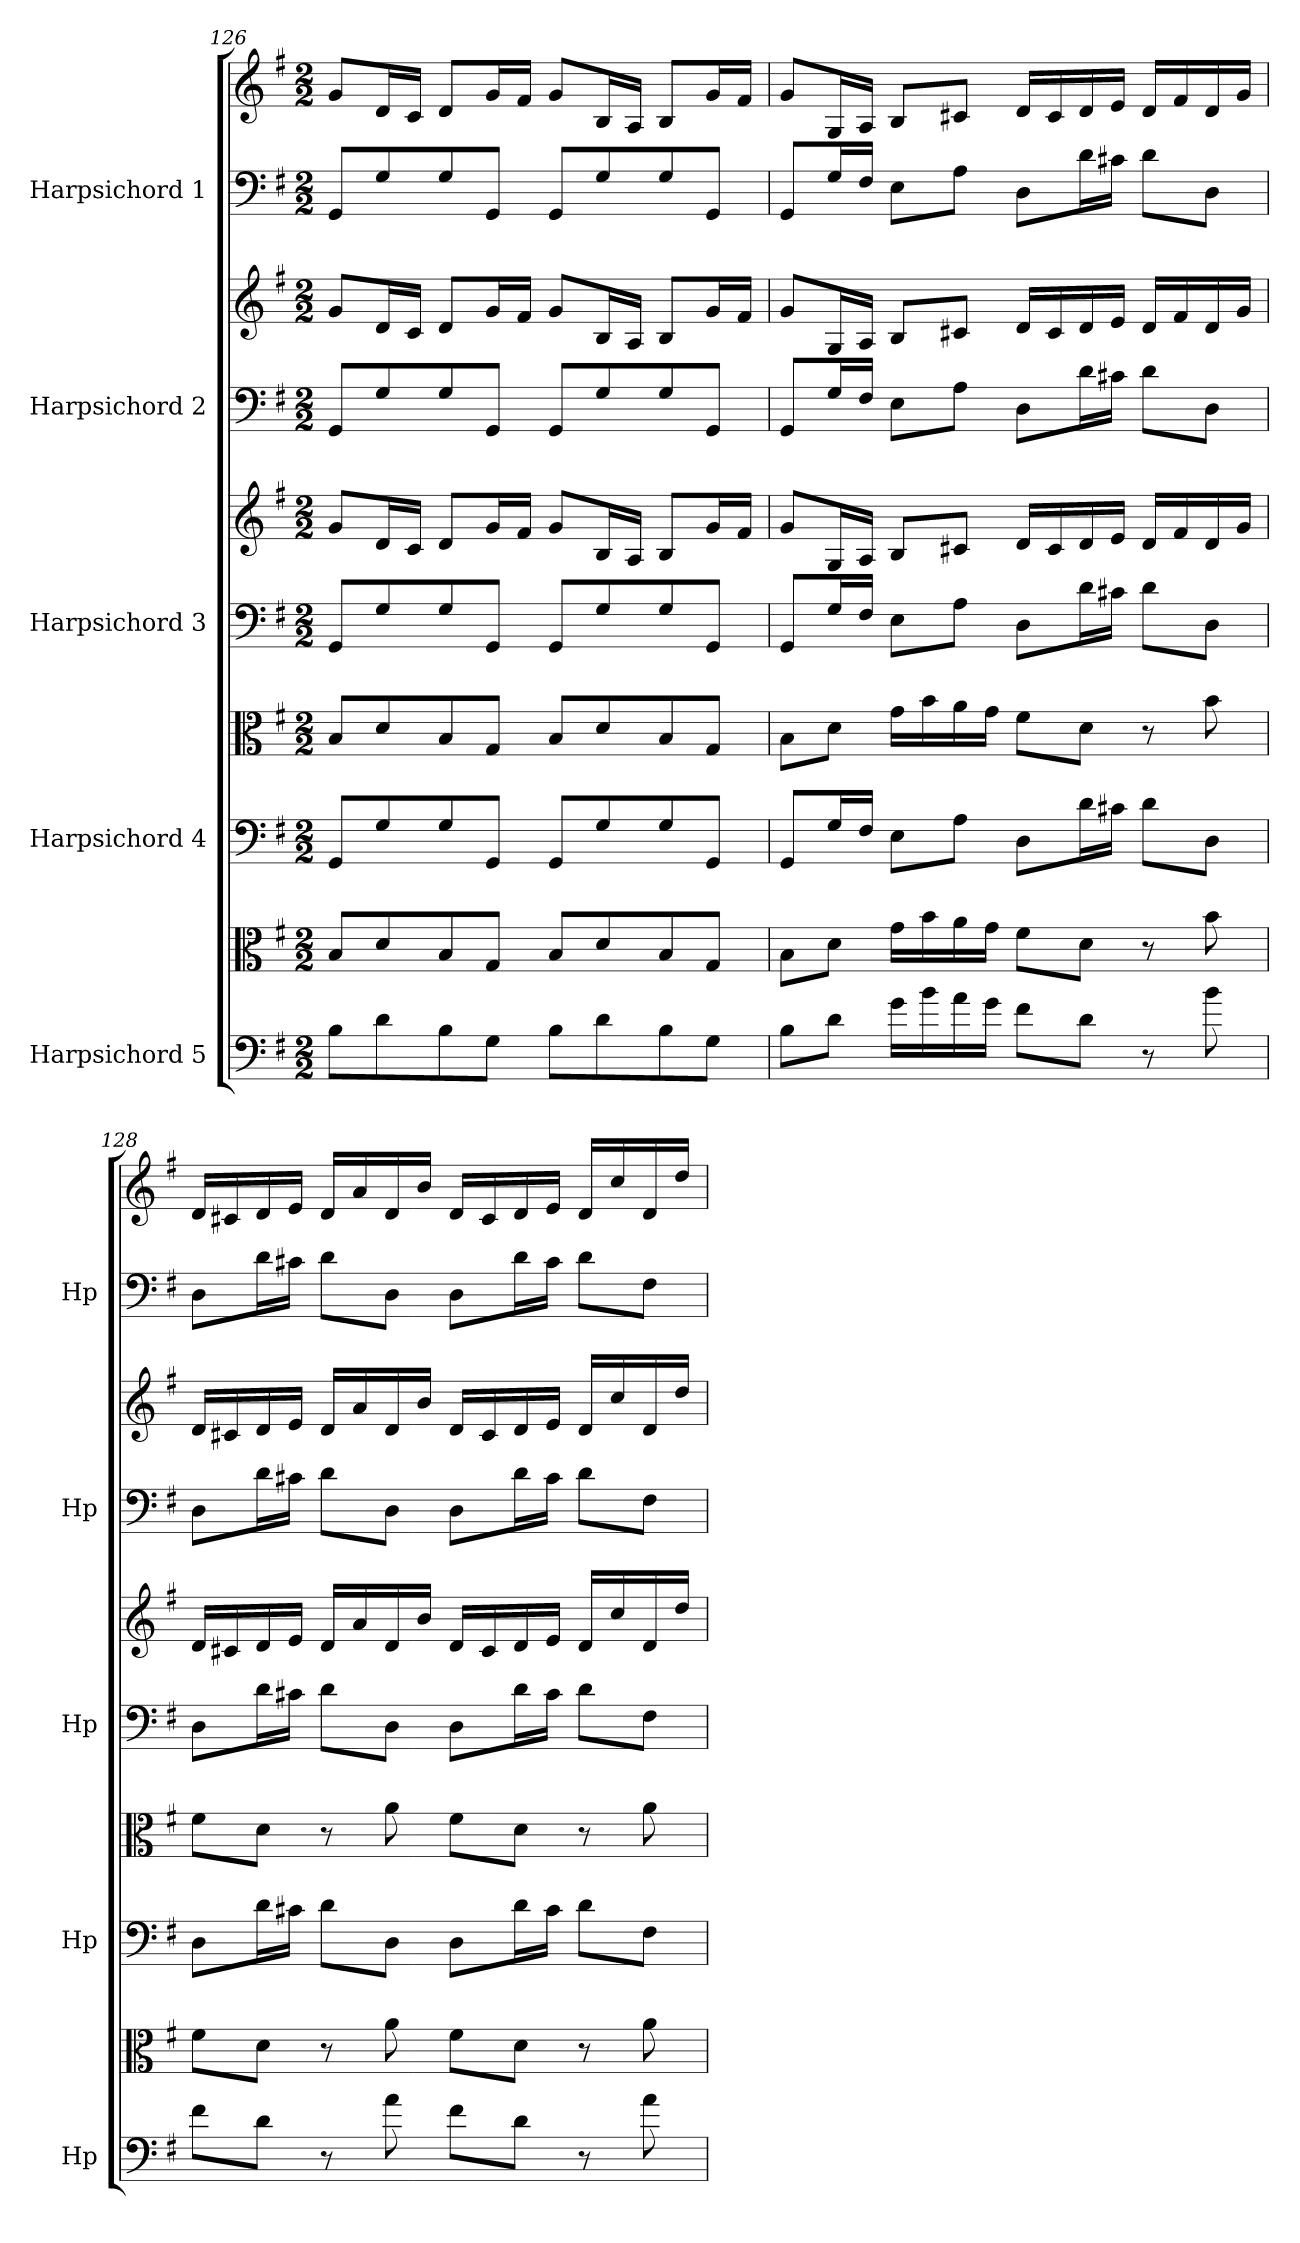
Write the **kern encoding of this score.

**kern	**kern	**kern	**kern	**kern	**kern	**kern	**kern	**kern	**kern
*part5	*part5	*part4	*part4	*part3	*part3	*part2	*part2	*part1	*part1
*staff10	*staff9	*staff8	*staff7	*staff6	*staff5	*staff4	*staff3	*staff2	*staff1
*I"Harpsichord 5	*	*I"Harpsichord 4	*	*I"Harpsichord 3	*	*I"Harpsichord 2	*	*I"Harpsichord 1	*
*I'Hp	*	*I'Hp	*	*I'Hp	*	*I'Hp	*	*I'Hp	*
!!LO:PB:g=z
*clefF4	*clefC3	*clefF4	*clefC3	*clefF4	*clefG2	*clefF4	*clefG2	*clefF4	*clefG2
*k[f#]	*k[f#]	*k[f#]	*k[f#]	*k[f#]	*k[f#]	*k[f#]	*k[f#]	*k[f#]	*k[f#]
*M2/2	*M2/2	*M2/2	*M2/2	*M2/2	*M2/2	*M2/2	*M2/2	*M2/2	*M2/2
=126	=126	=126	=126	=126	=126	=126	=126	=126	=126
8B\L	8B/L	8GG/L	8B/L	8GG/L	8g/L	8GG/L	8g/L	8GG/L	8g/L
8d\	8d/	8G/	8d/	8G/	16d/L	8G/	16d/L	8G/	16d/L
.	.	.	.	.	16c/JJ	.	16c/JJ	.	16c/JJ
8B\	8B/	8G/	8B/	8G/	8d/L	8G/	8d/L	8G/	8d/L
8G\J	8G/J	8GG/J	8G/J	8GG/J	16g/L	8GG/J	16g/L	8GG/J	16g/L
.	.	.	.	.	16f#/JJ	.	16f#/JJ	.	16f#/JJ
8B\L	8B/L	8GG/L	8B/L	8GG/L	8g/L	8GG/L	8g/L	8GG/L	8g/L
8d\	8d/	8G/	8d/	8G/	16B/L	8G/	16B/L	8G/	16B/L
.	.	.	.	.	16A/JJ	.	16A/JJ	.	16A/JJ
8B\	8B/	8G/	8B/	8G/	8B/L	8G/	8B/L	8G/	8B/L
8G\J	8G/J	8GG/J	8G/J	8GG/J	16g/L	8GG/J	16g/L	8GG/J	16g/L
.	.	.	.	.	16f#/JJ	.	16f#/JJ	.	16f#/JJ
=127	=127	=127	=127	=127	=127	=127	=127	=127	=127
8B\L	8B\L	8GG/L	8B\L	8GG/L	8g/L	8GG/L	8g/L	8GG/L	8g/L
8d\J	8d\J	16G/L	8d\J	16G/L	16G/L	16G/L	16G/L	16G/L	16G/L
.	.	16F#/JJ	.	16F#/JJ	16A/JJ	16F#/JJ	16A/JJ	16F#/JJ	16A/JJ
16g\LL	16g\LL	8E\L	16g\LL	8E\L	8B/L	8E\L	8B/L	8E\L	8B/L
16b\	16b\	.	16b\	.	.	.	.	.	.
16a\	16a\	8A\J	16a\	8A\J	8c#X/J	8A\J	8c#X/J	8A\J	8c#X/J
16g\JJ	16g\JJ	.	16g\JJ	.	.	.	.	.	.
8f#\L	8f#\L	8D\L	8f#\L	8D\L	16d/LL	8D\L	16d/LL	8D\L	16d/LL
.	.	.	.	.	16c#/	.	16c#/	.	16c#/
8d\J	8d\J	16d\L	8d\J	16d\L	16d/	16d\L	16d/	16d\L	16d/
.	.	16c#X\JJ	.	16c#X\JJ	16e/JJ	16c#X\JJ	16e/JJ	16c#X\JJ	16e/JJ
8r	8r	8d\L	8r	8d\L	16d/LL	8d\L	16d/LL	8d\L	16d/LL
.	.	.	.	.	16f#/	.	16f#/	.	16f#/
8b\	8b\	8D\J	8b\	8D\J	16d/	8D\J	16d/	8D\J	16d/
.	.	.	.	.	16g/JJ	.	16g/JJ	.	16g/JJ
!!LO:PB:g=z
=128	=128	=128	=128	=128	=128	=128	=128	=128	=128
8f#\L	8f#\L	8D\L	8f#\L	8D\L	16d/LL	8D\L	16d/LL	8D\L	16d/LL
.	.	.	.	.	16c#X/	.	16c#X/	.	16c#X/
8d\J	8d\J	16d\L	8d\J	16d\L	16d/	16d\L	16d/	16d\L	16d/
.	.	16c#X\JJ	.	16c#X\JJ	16e/JJ	16c#X\JJ	16e/JJ	16c#X\JJ	16e/JJ
8r	8r	8d\L	8r	8d\L	16d/LL	8d\L	16d/LL	8d\L	16d/LL
.	.	.	.	.	16a/	.	16a/	.	16a/
8a\	8a\	8D\J	8a\	8D\J	16d/	8D\J	16d/	8D\J	16d/
.	.	.	.	.	16b/JJ	.	16b/JJ	.	16b/JJ
8f#\L	8f#\L	8D\L	8f#\L	8D\L	16d/LL	8D\L	16d/LL	8D\L	16d/LL
.	.	.	.	.	16c#/	.	16c#/	.	16c#/
8d\J	8d\J	16d\L	8d\J	16d\L	16d/	16d\L	16d/	16d\L	16d/
.	.	16c#\JJ	.	16c#\JJ	16e/JJ	16c#\JJ	16e/JJ	16c#\JJ	16e/JJ
8r	8r	8d\L	8r	8d\L	16d/LL	8d\L	16d/LL	8d\L	16d/LL
.	.	.	.	.	16cc/	.	16cc/	.	16cc/
8a\	8a\	8F#\J	8a\	8F#\J	16d/	8F#\J	16d/	8F#\J	16d/
.	.	.	.	.	16dd/JJ	.	16dd/JJ	.	16dd/JJ
=	=	=	=	=	=	=	=	=	=
*-	*-	*-	*-	*-	*-	*-	*-	*-	*-
